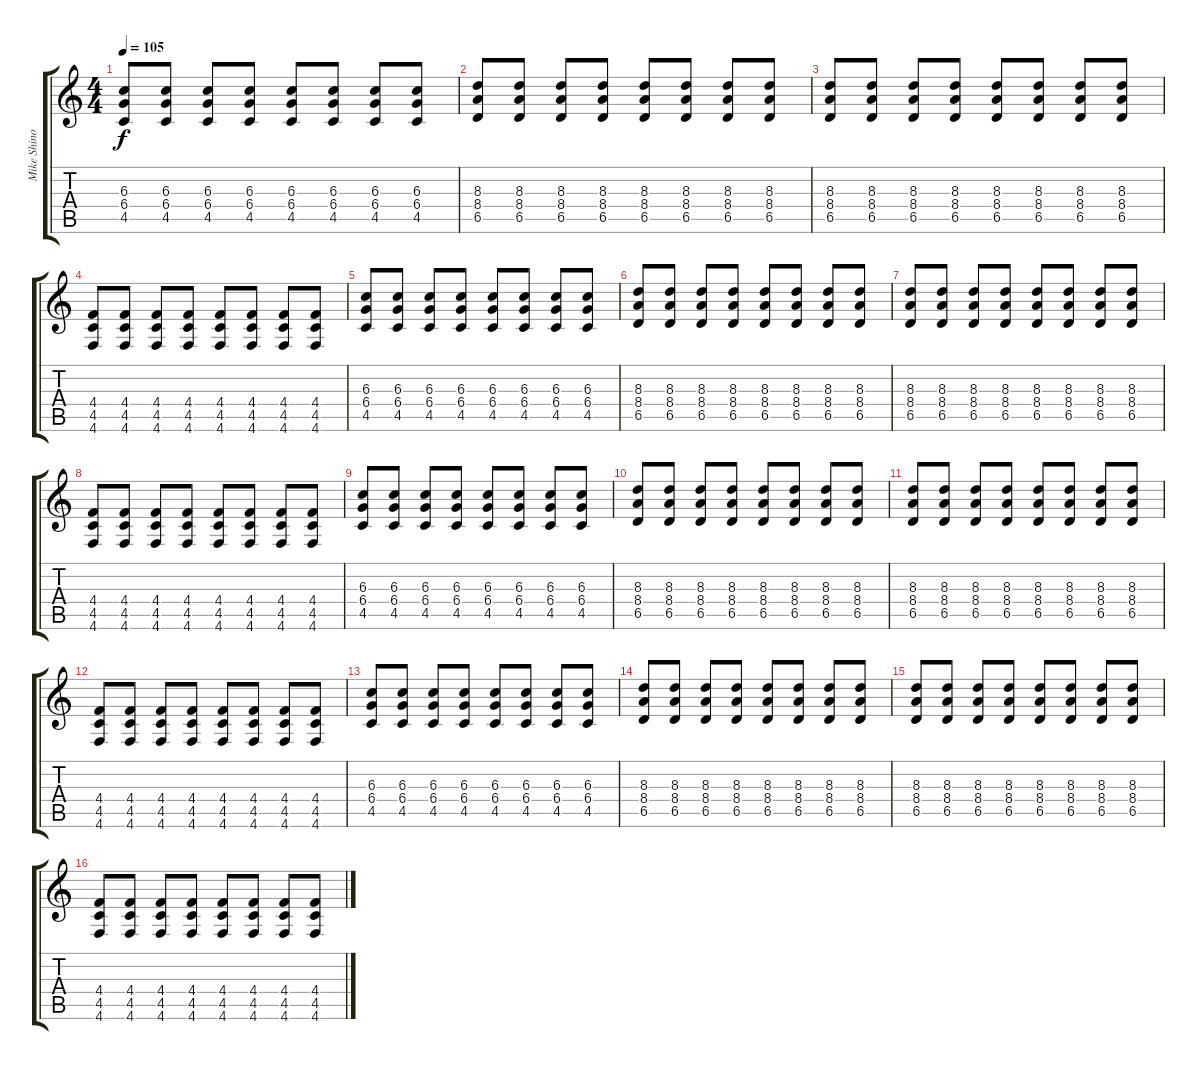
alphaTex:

\track ("Mike Shinoda [Gtr.1]" "Mike Shino") {instrument overdrivenguitar}
\staff {score tabs}
\tuning (Eb4 Bb3 Gb3 Db3 Ab2 Db2) {hide}
\ts (4 4)
\tempo 105
\clef g2
\ks c
(6.3 6.4 4.5).8{dy f} (6.3 6.4 4.5).8 (6.3 6.4 4.5).8 (6.3 6.4 4.5).8 (6.3 6.4 4.5).8 (6.3 6.4 4.5).8 (6.3 6.4 4.5).8 (6.3 6.4 4.5).8 |
(8.3 8.4 6.5).8 (8.3 8.4 6.5).8 (8.3 8.4 6.5).8 (8.3 8.4 6.5).8 (8.3 8.4 6.5).8 (8.3 8.4 6.5).8 (8.3 8.4 6.5).8 (8.3 8.4 6.5).8 |
(8.3 8.4 6.5).8 (8.3 8.4 6.5).8 (8.3 8.4 6.5).8 (8.3 8.4 6.5).8 (8.3 8.4 6.5).8 (8.3 8.4 6.5).8 (8.3 8.4 6.5).8 (8.3 8.4 6.5).8 |
(4.4 4.5 4.6).8 (4.4 4.5 4.6).8 (4.4 4.5 4.6).8 (4.4 4.5 4.6).8 (4.4 4.5 4.6).8 (4.4 4.5 4.6).8 (4.4 4.5 4.6).8 (4.4 4.5 4.6).8 |
(6.3 6.4 4.5).8 (6.3 6.4 4.5).8 (6.3 6.4 4.5).8 (6.3 6.4 4.5).8 (6.3 6.4 4.5).8 (6.3 6.4 4.5).8 (6.3 6.4 4.5).8 (6.3 6.4 4.5).8 |
(8.3 8.4 6.5).8 (8.3 8.4 6.5).8 (8.3 8.4 6.5).8 (8.3 8.4 6.5).8 (8.3 8.4 6.5).8 (8.3 8.4 6.5).8 (8.3 8.4 6.5).8 (8.3 8.4 6.5).8 |
(8.3 8.4 6.5).8 (8.3 8.4 6.5).8 (8.3 8.4 6.5).8 (8.3 8.4 6.5).8 (8.3 8.4 6.5).8 (8.3 8.4 6.5).8 (8.3 8.4 6.5).8 (8.3 8.4 6.5).8 |
(4.4 4.5 4.6).8 (4.4 4.5 4.6).8 (4.4 4.5 4.6).8 (4.4 4.5 4.6).8 (4.4 4.5 4.6).8 (4.4 4.5 4.6).8 (4.4 4.5 4.6).8 (4.4 4.5 4.6).8 |
(6.3 6.4 4.5).8 (6.3 6.4 4.5).8 (6.3 6.4 4.5).8 (6.3 6.4 4.5).8 (6.3 6.4 4.5).8 (6.3 6.4 4.5).8 (6.3 6.4 4.5).8 (6.3 6.4 4.5).8 |
(8.3 8.4 6.5).8 (8.3 8.4 6.5).8 (8.3 8.4 6.5).8 (8.3 8.4 6.5).8 (8.3 8.4 6.5).8 (8.3 8.4 6.5).8 (8.3 8.4 6.5).8 (8.3 8.4 6.5).8 |
(8.3 8.4 6.5).8 (8.3 8.4 6.5).8 (8.3 8.4 6.5).8 (8.3 8.4 6.5).8 (8.3 8.4 6.5).8 (8.3 8.4 6.5).8 (8.3 8.4 6.5).8 (8.3 8.4 6.5).8 |
(4.4 4.5 4.6).8 (4.4 4.5 4.6).8 (4.4 4.5 4.6).8 (4.4 4.5 4.6).8 (4.4 4.5 4.6).8 (4.4 4.5 4.6).8 (4.4 4.5 4.6).8 (4.4 4.5 4.6).8 |
(6.3 6.4 4.5).8 (6.3 6.4 4.5).8 (6.3 6.4 4.5).8 (6.3 6.4 4.5).8 (6.3 6.4 4.5).8 (6.3 6.4 4.5).8 (6.3 6.4 4.5).8 (6.3 6.4 4.5).8 |
(8.3 8.4 6.5).8 (8.3 8.4 6.5).8 (8.3 8.4 6.5).8 (8.3 8.4 6.5).8 (8.3 8.4 6.5).8 (8.3 8.4 6.5).8 (8.3 8.4 6.5).8 (8.3 8.4 6.5).8 |
(8.3 8.4 6.5).8 (8.3 8.4 6.5).8 (8.3 8.4 6.5).8 (8.3 8.4 6.5).8 (8.3 8.4 6.5).8 (8.3 8.4 6.5).8 (8.3 8.4 6.5).8 (8.3 8.4 6.5).8 |
(4.4 4.5 4.6).8 (4.4 4.5 4.6).8 (4.4 4.5 4.6).8 (4.4 4.5 4.6).8 (4.4 4.5 4.6).8 (4.4 4.5 4.6).8 (4.4 4.5 4.6).8 (4.4 4.5 4.6).8
